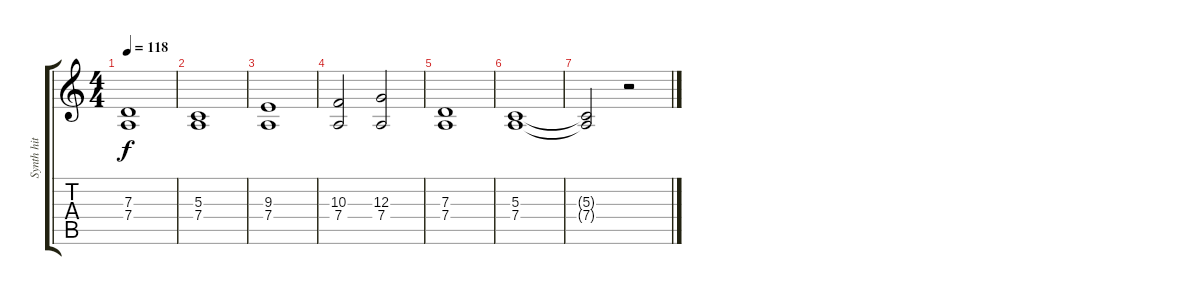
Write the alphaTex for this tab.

\track ("Synth hit" "Synth hit") {instrument orchestrahit}
\staff {score tabs}
\tuning (E4 B3 G3 D3 A2 E2) {hide}
\ts (4 4)
\tempo 118
\clef g2
\ks c
(7.3 7.4).1{dy f} |
(5.3 7.4).1 |
(9.3 7.4).1 |
(10.3 7.4).2 (12.3 7.4).2 |
(7.3 7.4).1 |
(5.3 7.4).1 |
(5.3{t} 7.4{t}).2 r.2
